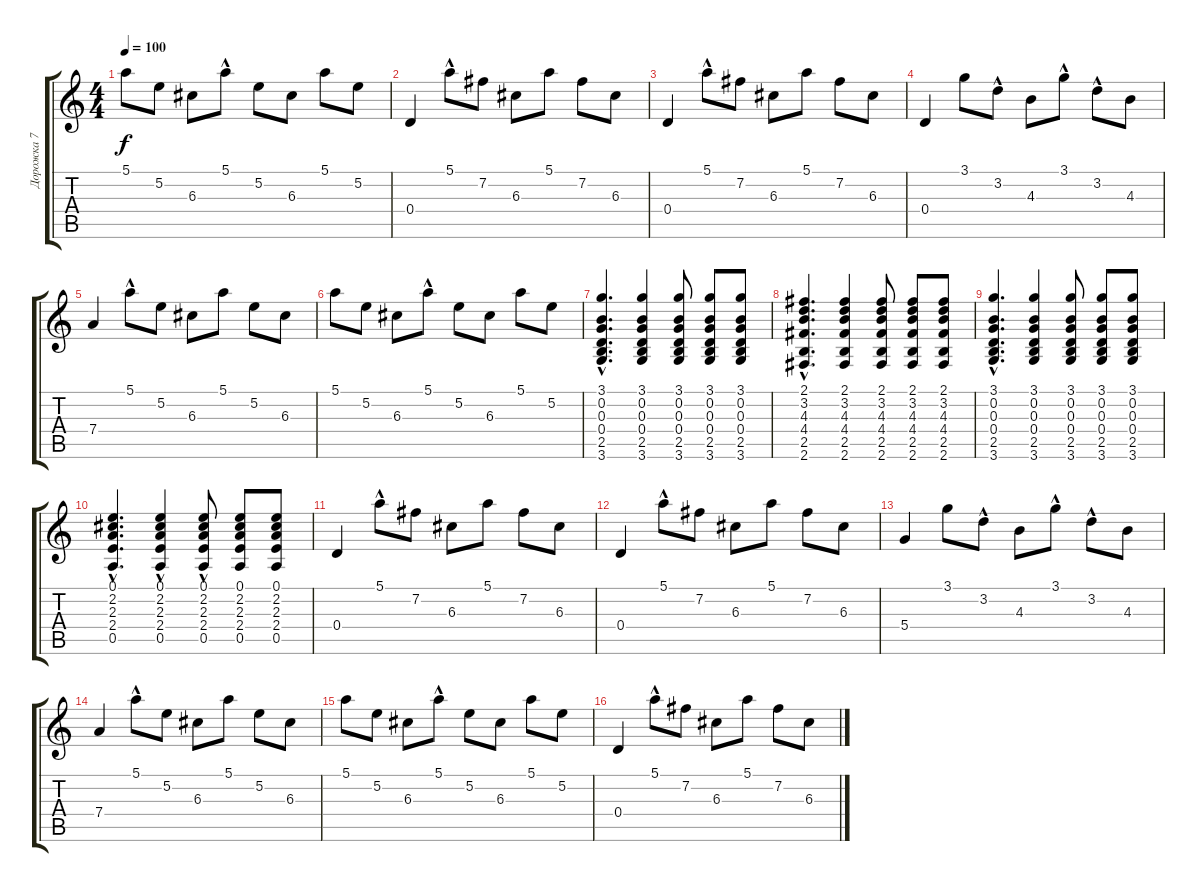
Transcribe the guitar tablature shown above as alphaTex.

\track ("Дорожка 7" "Дорожка 7") {instrument acousticguitarsteel}
\staff {score tabs}
\tuning (E4 B3 G3 D3 A2 E2) {hide}
\ts (4 4)
\tempo 100
\clef g2
\ks c
5.1.8{dy f} 5.2.8 6.3.8 5.1{hac}.8 5.2.8 6.3.8 5.1.8 5.2.8 |
0.4.4 5.1{hac}.8 7.2.8 6.3.8 5.1.8 7.2.8 6.3.8 |
0.4.4 5.1{hac}.8 7.2.8 6.3.8 5.1.8 7.2.8 6.3.8 |
0.4.4 3.1.8 3.2{hac}.8 4.3.8 3.1{hac}.8 3.2{hac}.8 4.3.8 |
7.4.4 5.1{hac}.8 5.2.8 6.3.8 5.1.8 5.2.8 6.3.8 |
5.1.8 5.2.8 6.3.8 5.1{hac}.8 5.2.8 6.3.8 5.1.8 5.2.8 |
(3.1{hac} 0.2{hac} 0.3{hac} 0.4{hac} 2.5{hac} 3.6{hac}).4{d} (3.1 0.2 0.3 0.4 2.5 3.6).4 (3.1 0.2 0.3 0.4 2.5 3.6).8 (3.1 0.2 0.3 0.4 2.5 3.6).8 (3.1 0.2 0.3 0.4 2.5 3.6).8 |
(2.1{hac} 3.2{hac} 4.3{hac} 4.4{hac} 2.5 2.6{hac}).4{d} (2.1 3.2 4.3 4.4 2.5 2.6).4 (2.1 3.2 4.3 4.4 2.5 2.6).8 (2.1 3.2 4.3 4.4 2.5 2.6).8 (2.1 3.2 4.3 4.4 2.5 2.6).8 |
(3.1{hac} 0.2{hac} 0.3{hac} 0.4{hac} 2.5{hac} 3.6{hac}).4{d} (3.1 0.2 0.3 0.4 2.5 3.6).4 (3.1 0.2 0.3 0.4 2.5 3.6).8 (3.1 0.2 0.3 0.4 2.5 3.6).8 (3.1 0.2 0.3 0.4 2.5 3.6).8 |
(0.1{hac} 2.2{hac} 2.3{hac} 2.4{hac} 0.5{hac}).4{d} (0.1 2.2{hac} 2.3 2.4 0.5).4 (0.1 2.2{hac} 2.3 2.4 0.5).8 (0.1 2.2 2.3 2.4 0.5).8 (0.1 2.2 2.3 2.4 0.5).8 |
0.4.4 5.1{hac}.8 7.2.8 6.3.8 5.1.8 7.2.8 6.3.8 |
0.4.4 5.1{hac}.8 7.2.8 6.3.8 5.1.8 7.2.8 6.3.8 |
5.4.4 3.1.8 3.2{hac}.8 4.3.8 3.1{hac}.8 3.2{hac}.8 4.3.8 |
7.4.4 5.1{hac}.8 5.2.8 6.3.8 5.1.8 5.2.8 6.3.8 |
5.1.8 5.2.8 6.3.8 5.1{hac}.8 5.2.8 6.3.8 5.1.8 5.2.8 |
0.4.4 5.1{hac}.8 7.2.8 6.3.8 5.1.8 7.2.8 6.3.8
